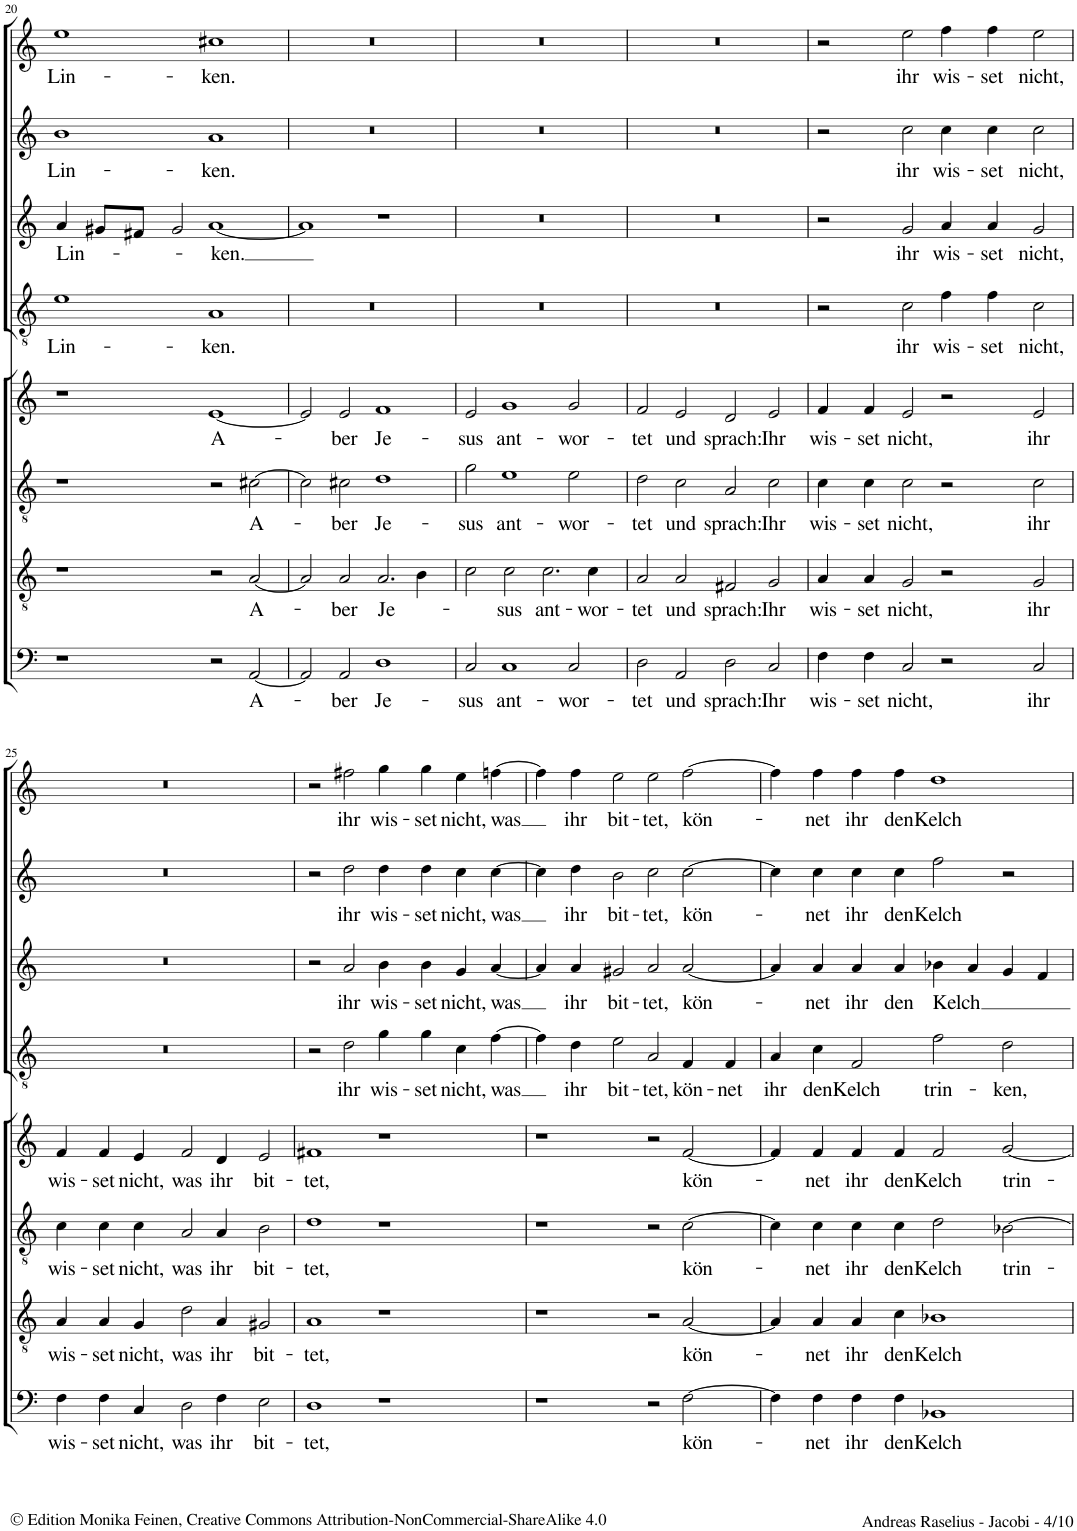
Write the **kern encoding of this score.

**kern	**text	**kern	**text	**kern	**text	**kern	**text	**kern	**text	**kern	**text	**kern	**text	**kern	**text
*part8	*part8	*part7	*part7	*part6	*part6	*part5	*part5	*part4	*part4	*part3	*part3	*part2	*part2	*part1	*part1
*staff8	*staff8	*staff7	*staff7	*staff6	*staff6	*staff5	*staff5	*staff4	*staff4	*staff3	*staff3	*staff2	*staff2	*staff1	*staff1
*I"Bassus 2	*	*I"Tenor 2	*	*I"Tenor 1	*	*I"Altus 2	*	*I"Bassus 1	*	*I"Altus 1	*	*I"Cantus 2	*	*I"Cantus 1	*
!!LO:PB:g=z
*clefF4	*	*clefGv2	*	*clefGv2	*	*clefG2	*	*clefGv2	*	*clefG2	*	*clefG2	*	*clefG2	*
*k[]	*	*k[]	*	*k[]	*	*k[]	*	*k[]	*	*k[]	*	*k[]	*	*k[]	*
*M4/2	*	*M4/2	*	*M4/2	*	*M4/2	*	*M4/2	*	*M4/2	*	*M4/2	*	*M4/2	*
*met(c|)	*	*met(c|)	*	*met(c|)	*	*met(c|)	*	*met(c|)	*	*met(c|)	*	*met(c|)	*	*met(c|)	*
=20	=20	=20	=20	=20	=20	=20	=20	=20	=20	=20	=20	=20	=20	=20	=20
!	!	!	!	!	!	!	!	!	!LO:LY:b	!	!LO:LY:b	!	!LO:LY:b	!	!LO:LY:b
1r	.	1r	.	1r	.	1r	.	1e	Lin-	4a/	Lin-	1b	Lin-	1ee	Lin-
.	.	.	.	.	.	.	.	.	.	8g#X/L	.	.	.	.	.
.	.	.	.	.	.	.	.	.	.	8f#X/J	.	.	.	.	.
.	.	.	.	.	.	.	.	.	.	2g#/	.	.	.	.	.
!	!	!	!	!	!	!	!LO:LY:b	!	!LO:LY:b	!	!LO:LY:b	!	!LO:LY:b	!	!LO:LY:b
2r	.	2r	.	2r	.	[1e	A-	1A	-ken.	[1a	-ken.	1a	-ken.	1cc#X	-ken.
!	!LO:LY:b	!	!LO:LY:b	!	!LO:LY:b	!	!	!	!	!	!	!	!	!	!
[2AA/	A-	[2A/	A-	[2c#X\	A-	.	.	.	.	.	.	.	.	.	.
=21	=21	=21	=21	=21	=21	=21	=21	=21	=21	=21	=21	=21	=21	=21	=21
2AA/]	.	2A/]	.	2c#\]	.	2e/]	.	0r	.	1a]	.	0r	.	0r	.
!	!LO:LY:b	!	!LO:LY:b	!	!LO:LY:b	!	!LO:LY:b	!	!	!	!	!	!	!	!
2AA/	ber	2A/	ber	2c#X\	ber	2e/	ber	.	.	.	.	.	.	.	.
!	!LO:LY:b	!	!LO:LY:b	!	!LO:LY:b	!	!LO:LY:b	!	!	!	!	!	!	!	!
1D	Je-	2.A/	Je-	1d	Je-	1f	Je-	.	.	1r	.	.	.	.	.
.	.	4B\	.	.	.	.	.	.	.	.	.	.	.	.	.
=22	=22	=22	=22	=22	=22	=22	=22	=22	=22	=22	=22	=22	=22	=22	=22
!	!LO:LY:b	!	!	!	!LO:LY:b	!	!LO:LY:b	!	!	!	!	!	!	!	!
2C/	-sus	2c\	.	2g\	-sus	2e/	-sus	0r	.	0r	.	0r	.	0r	.
!	!LO:LY:b	!	!LO:LY:b	!	!LO:LY:b	!	!LO:LY:b	!	!	!	!	!	!	!	!
1C	ant-	2c\	-sus	1e	ant-	1g	ant-	.	.	.	.	.	.	.	.
!	!	!	!LO:LY:b	!	!	!	!	!	!	!	!	!	!	!	!
.	.	2.c\	ant-	.	.	.	.	.	.	.	.	.	.	.	.
!	!LO:LY:b	!	!	!	!LO:LY:b	!	!LO:LY:b	!	!	!	!	!	!	!	!
2C/	-wor-	.	.	2e\	-wor-	2g/	-wor-	.	.	.	.	.	.	.	.
!	!	!	!LO:LY:b	!	!	!	!	!	!	!	!	!	!	!	!
.	.	4c\	-wor-	.	.	.	.	.	.	.	.	.	.	.	.
=23	=23	=23	=23	=23	=23	=23	=23	=23	=23	=23	=23	=23	=23	=23	=23
!	!LO:LY:b	!	!LO:LY:b	!	!LO:LY:b	!	!LO:LY:b	!	!	!	!	!	!	!	!
2D\	-tet	2A/	-tet	2d\	-tet	2f/	-tet	0r	.	0r	.	0r	.	0r	.
!	!LO:LY:b	!	!LO:LY:b	!	!LO:LY:b	!	!LO:LY:b	!	!	!	!	!	!	!	!
2AA/	und	2A/	und	2c\	und	2e/	und	.	.	.	.	.	.	.	.
!	!LO:LY:b	!	!LO:LY:b	!	!LO:LY:b	!	!LO:LY:b	!	!	!	!	!	!	!	!
2D\	sprach:	2F#X/	sprach:	2A/	sprach:	2d/	sprach:	.	.	.	.	.	.	.	.
!	!LO:LY:b	!	!LO:LY:b	!	!LO:LY:b	!	!LO:LY:b	!	!	!	!	!	!	!	!
2C/	Ihr	2G/	Ihr	2c\	Ihr	2e/	Ihr	.	.	.	.	.	.	.	.
=24	=24	=24	=24	=24	=24	=24	=24	=24	=24	=24	=24	=24	=24	=24	=24
!	!LO:LY:b	!	!LO:LY:b	!	!LO:LY:b	!	!LO:LY:b	!	!	!	!	!	!	!	!
4F\	wis-	4A/	wis-	4c\	wis-	4f/	wis-	2r	.	2r	.	2r	.	2r	.
!	!LO:LY:b	!	!LO:LY:b	!	!LO:LY:b	!	!LO:LY:b	!	!	!	!	!	!	!	!
4F\	-set	4A/	-set	4c\	-set	4f/	-set	.	.	.	.	.	.	.	.
!	!LO:LY:b	!	!LO:LY:b	!	!LO:LY:b	!	!LO:LY:b	!	!LO:LY:b	!	!LO:LY:b	!	!LO:LY:b	!	!LO:LY:b
2C/	nicht,	2G/	nicht,	2c\	nicht,	2e/	nicht,	2c\	ihr	2g/	ihr	2cc\	ihr	2ee\	ihr
!	!	!	!	!	!	!	!	!	!LO:LY:b	!	!LO:LY:b	!	!LO:LY:b	!	!LO:LY:b
2r	.	2r	.	2r	.	2r	.	4f\	wis-	4a/	wis-	4cc\	wis-	4ff\	wis-
!	!	!	!	!	!	!	!	!	!LO:LY:b	!	!LO:LY:b	!	!LO:LY:b	!	!LO:LY:b
.	.	.	.	.	.	.	.	4f\	-set	4a/	-set	4cc\	-set	4ff\	-set
!	!LO:LY:b	!	!LO:LY:b	!	!LO:LY:b	!	!LO:LY:b	!	!LO:LY:b	!	!LO:LY:b	!	!LO:LY:b	!	!LO:LY:b
2C/	ihr	2G/	ihr	2c\	ihr	2e/	ihr	2c\	nicht,	2g/	nicht,	2cc\	nicht,	2ee\	nicht,
!!LO:LB:g=z
=25	=25	=25	=25	=25	=25	=25	=25	=25	=25	=25	=25	=25	=25	=25	=25
!	!LO:LY:b	!	!LO:LY:b	!	!LO:LY:b	!	!LO:LY:b	!	!	!	!	!	!	!	!
4F\	wis-	4A/	wis-	4c\	wis-	4f/	wis-	0r	.	0r	.	0r	.	0r	.
!	!LO:LY:b	!	!LO:LY:b	!	!LO:LY:b	!	!LO:LY:b	!	!	!	!	!	!	!	!
4F\	-set	4A/	-set	4c\	-set	4f/	-set	.	.	.	.	.	.	.	.
!	!LO:LY:b	!	!LO:LY:b	!	!LO:LY:b	!	!LO:LY:b	!	!	!	!	!	!	!	!
4C/	nicht,	4G/	nicht,	4c\	nicht,	4e/	nicht,	.	.	.	.	.	.	.	.
!	!LO:LY:b	!	!LO:LY:b	!	!LO:LY:b	!	!LO:LY:b	!	!	!	!	!	!	!	!
2D\	was	2d\	was	2A/	was	2f/	was	.	.	.	.	.	.	.	.
!	!LO:LY:b	!	!LO:LY:b	!	!LO:LY:b	!	!LO:LY:b	!	!	!	!	!	!	!	!
4F\	ihr	4A/	ihr	4A/	ihr	4d/	ihr	.	.	.	.	.	.	.	.
!	!LO:LY:b	!	!LO:LY:b	!	!LO:LY:b	!	!LO:LY:b	!	!	!	!	!	!	!	!
2E\	bit-	2G#X/	bit-	2B\	bit-	2e/	bit-	.	.	.	.	.	.	.	.
=26	=26	=26	=26	=26	=26	=26	=26	=26	=26	=26	=26	=26	=26	=26	=26
!	!LO:LY:b	!	!LO:LY:b	!	!LO:LY:b	!	!LO:LY:b	!	!	!	!	!	!	!	!
1D	tet,	1A	tet,	1d	tet,	1f#X	tet,	2r	.	2r	.	2r	.	2r	.
!	!	!	!	!	!	!	!	!	!LO:LY:b	!	!LO:LY:b	!	!LO:LY:b	!	!LO:LY:b
.	.	.	.	.	.	.	.	2d\	ihr	2a/	ihr	2dd\	ihr	2ff#X\	ihr
!	!	!	!	!	!	!	!	!	!LO:LY:b	!	!LO:LY:b	!	!LO:LY:b	!	!LO:LY:b
1r	.	1r	.	1r	.	1r	.	4g\	wis-	4b\	wis-	4dd\	wis-	4gg\	wis-
!	!	!	!	!	!	!	!	!	!LO:LY:b	!	!LO:LY:b	!	!LO:LY:b	!	!LO:LY:b
.	.	.	.	.	.	.	.	4g\	-set	4b\	-set	4dd\	-set	4gg\	-set
!	!	!	!	!	!	!	!	!	!LO:LY:b	!	!LO:LY:b	!	!LO:LY:b	!	!LO:LY:b
.	.	.	.	.	.	.	.	4c\	nicht,	4g/	nicht,	4cc\	nicht,	4ee\	nicht,
!	!	!	!	!	!	!	!	!	!LO:LY:b	!	!LO:LY:b	!	!LO:LY:b	!	!LO:LY:b
.	.	.	.	.	.	.	.	[4f\	was	[4a/	was	[4cc\	was	[4ffn\	was
=27	=27	=27	=27	=27	=27	=27	=27	=27	=27	=27	=27	=27	=27	=27	=27
1r	.	1r	.	1r	.	1r	.	4f\]	.	4a/]	.	4cc\]	.	4ff\]	.
!	!	!	!	!	!	!	!	!	!LO:LY:b	!	!LO:LY:b	!	!LO:LY:b	!	!LO:LY:b
.	.	.	.	.	.	.	.	4d\	ihr	4a/	ihr	4dd\	ihr	4ff\	ihr
!	!	!	!	!	!	!	!	!	!LO:LY:b	!	!LO:LY:b	!	!LO:LY:b	!	!LO:LY:b
.	.	.	.	.	.	.	.	2e\	bit-	2g#X/	bit-	2b\	bit-	2ee\	bit-
!	!	!	!	!	!	!	!	!	!LO:LY:b	!	!LO:LY:b	!	!LO:LY:b	!	!LO:LY:b
2r	.	2r	.	2r	.	2r	.	2A/	-tet,	2a/	-tet,	2cc\	-tet,	2ee\	-tet,
!	!LO:LY:b	!	!LO:LY:b	!	!LO:LY:b	!	!LO:LY:b	!	!LO:LY:b	!	!LO:LY:b	!	!LO:LY:b	!	!LO:LY:b
[2F\	kön-	[2A/	kön-	[2c\	kön-	[2f/	kön-	4F/	kön-	[2a/	kön-	[2cc\	kön-	[2ff\	kön-
!	!	!	!	!	!	!	!	!	!LO:LY:b	!	!	!	!	!	!
.	.	.	.	.	.	.	.	4F/	-net	.	.	.	.	.	.
=28	=28	=28	=28	=28	=28	=28	=28	=28	=28	=28	=28	=28	=28	=28	=28
!	!	!	!	!	!	!	!	!	!LO:LY:b	!	!	!	!	!	!
4F\]	.	4A/]	.	4c\]	.	4f/]	.	4A/	ihr	4a/]	.	4cc\]	.	4ff\]	.
!	!LO:LY:b	!	!LO:LY:b	!	!LO:LY:b	!	!LO:LY:b	!	!LO:LY:b	!	!LO:LY:b	!	!LO:LY:b	!	!LO:LY:b
4F\	-net	4A/	-net	4c\	-net	4f/	-net	4c\	den	4a/	-net	4cc\	-net	4ff\	-net
!	!LO:LY:b	!	!LO:LY:b	!	!LO:LY:b	!	!LO:LY:b	!	!LO:LY:b	!	!LO:LY:b	!	!LO:LY:b	!	!LO:LY:b
4F\	ihr	4A/	ihr	4c\	ihr	4f/	ihr	2F/	Kelch	4a/	ihr	4cc\	ihr	4ff\	ihr
!	!LO:LY:b	!	!LO:LY:b	!	!LO:LY:b	!	!LO:LY:b	!	!	!	!LO:LY:b	!	!LO:LY:b	!	!LO:LY:b
4F\	den	4c\	den	4c\	den	4f/	den	.	.	4a/	den	4cc\	den	4ff\	den
!	!LO:LY:b	!	!LO:LY:b	!	!LO:LY:b	!	!LO:LY:b	!	!LO:LY:b	!	!LO:LY:b	!	!LO:LY:b	!	!LO:LY:b
1BB-X	Kelch	1B-X	Kelch	2d\	Kelch	2f/	Kelch	2f\	trin-	4b-X\	Kelch	2ff\	Kelch	1dd	Kelch
.	.	.	.	.	.	.	.	.	.	4a/	.	.	.	.	.
!	!	!	!	!	!LO:LY:b	!	!LO:LY:b	!	!LO:LY:b	!	!	!	!	!	!
.	.	.	.	[2B-X\	trin-	[2g/	trin-	2d\	-ken,	4g/	.	2r	.	.	.
.	.	.	.	.	.	.	.	.	.	4f/	.	.	.	.	.
=	=	=	=	=	=	=	=	=	=	=	=	=	=	=	=
*-	*-	*-	*-	*-	*-	*-	*-	*-	*-	*-	*-	*-	*-	*-	*-
